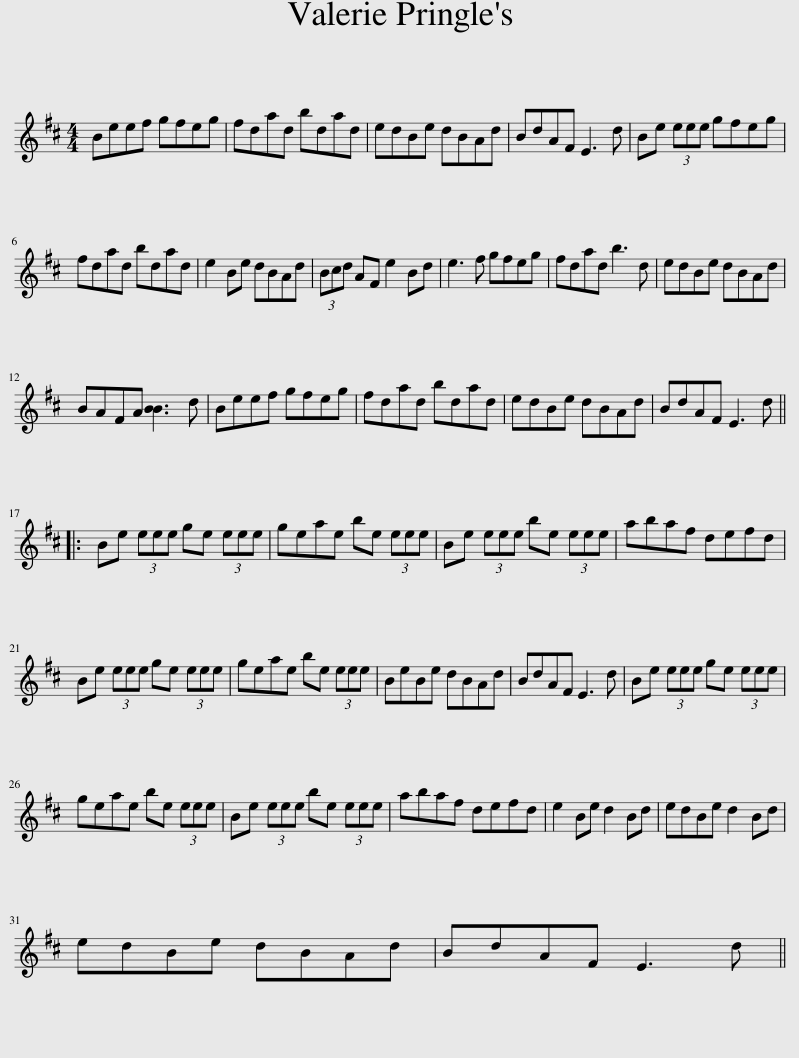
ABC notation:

X:1
L:1/8
M:4/4
I:linebreak $
K:D
V:1 treble
V:1
 Beef gfeg | fdad bdad | edBe dBAd | BdAF E3 d | Be (3eee gfeg |$ %5
 fdad bdad | e2 Be dBAd | (3Bcd AF e2 Bd | e3 f gfeg | fdad b3 d | %10
 edBe dBAd |$ BAFA [BB]3 d | Beef gfeg | fdad bdad | edBe dBAd | %15
 BdAF E3 d |:$ Be (3eee ge (3eee | geae be (3eee | Be (3eee be (3eee | abaf defd |$ %20
 Be (3eee ge (3eee | geae be (3eee | BeBe dBAd | BdAF E3 d | Be (3eee ge (3eee |$ %25
 geae be (3eee | Be (3eee be (3eee | abaf defd | e2 Be d2 Bd | edBe d2 Bd |$ %30
 edBe dBAd | BdAF E3 d || %32
